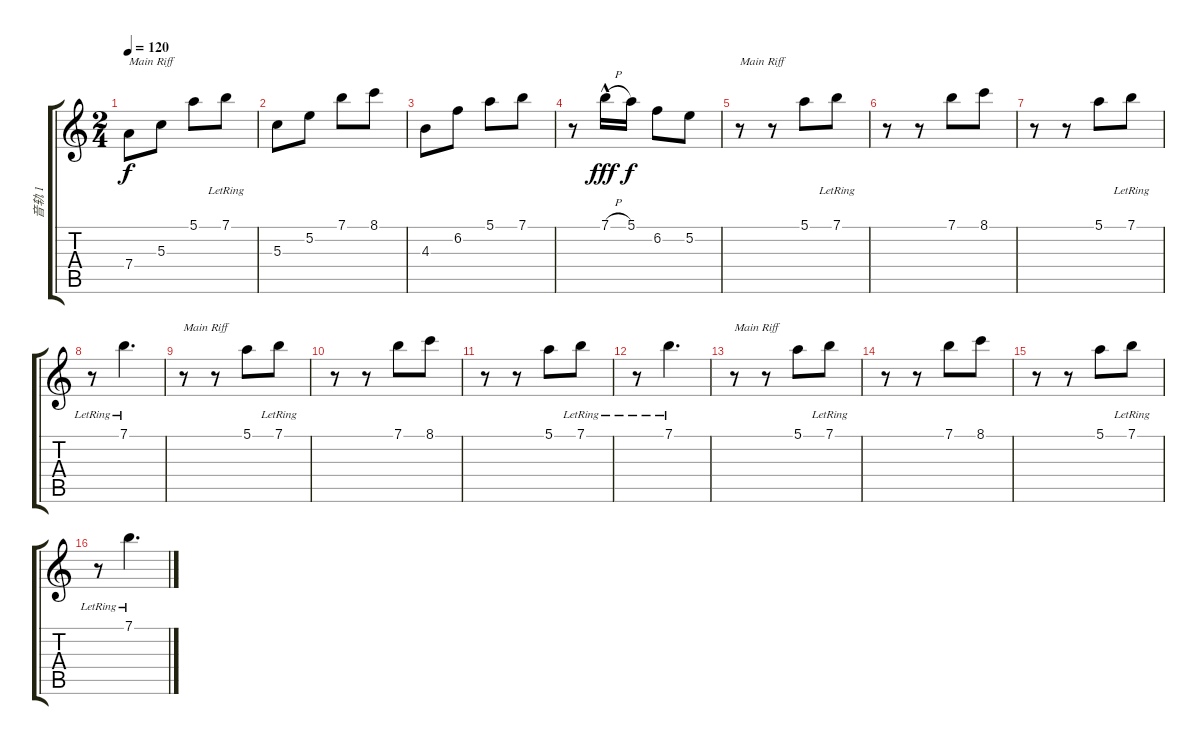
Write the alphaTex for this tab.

\track ("音轨 1" "音轨 1") {instrument acousticguitarnylon}
\staff {score tabs}
\tuning (E4 B3 G3 D3 A2 E2) {hide}
\ts (2 4)
\tempo 120
\clef g2
\ks aminor
7.4.8{txt "Main Riff" dy f} 5.3.8 5.1.8 7.1{lr}.8 |
5.3.8 5.2.8 7.1.8 8.1.8 |
4.3.8 6.2.8 5.1.8 7.1.8 |
r.8 7.1{h hac}.16{dy fff} 5.1.16{dy f} 6.2.8 5.2.8 |
r.8{txt "Main Riff"} r.8 5.1.8 7.1{lr}.8 |
r.8 r.8 7.1.8 8.1.8 |
r.8 r.8 5.1.8 7.1{lr}.8 |
r.8 7.1{lr}.4{d} |
r.8{txt "Main Riff"} r.8 5.1.8 7.1{lr}.8 |
r.8 r.8 7.1.8 8.1.8 |
r.8 r.8 5.1.8 7.1{lr}.8 |
r.8 7.1{lr}.4{d} |
r.8{txt "Main Riff"} r.8 5.1.8 7.1{lr}.8 |
r.8 r.8 7.1.8 8.1.8 |
r.8 r.8 5.1.8 7.1{lr}.8 |
r.8 7.1{lr}.4{d}
